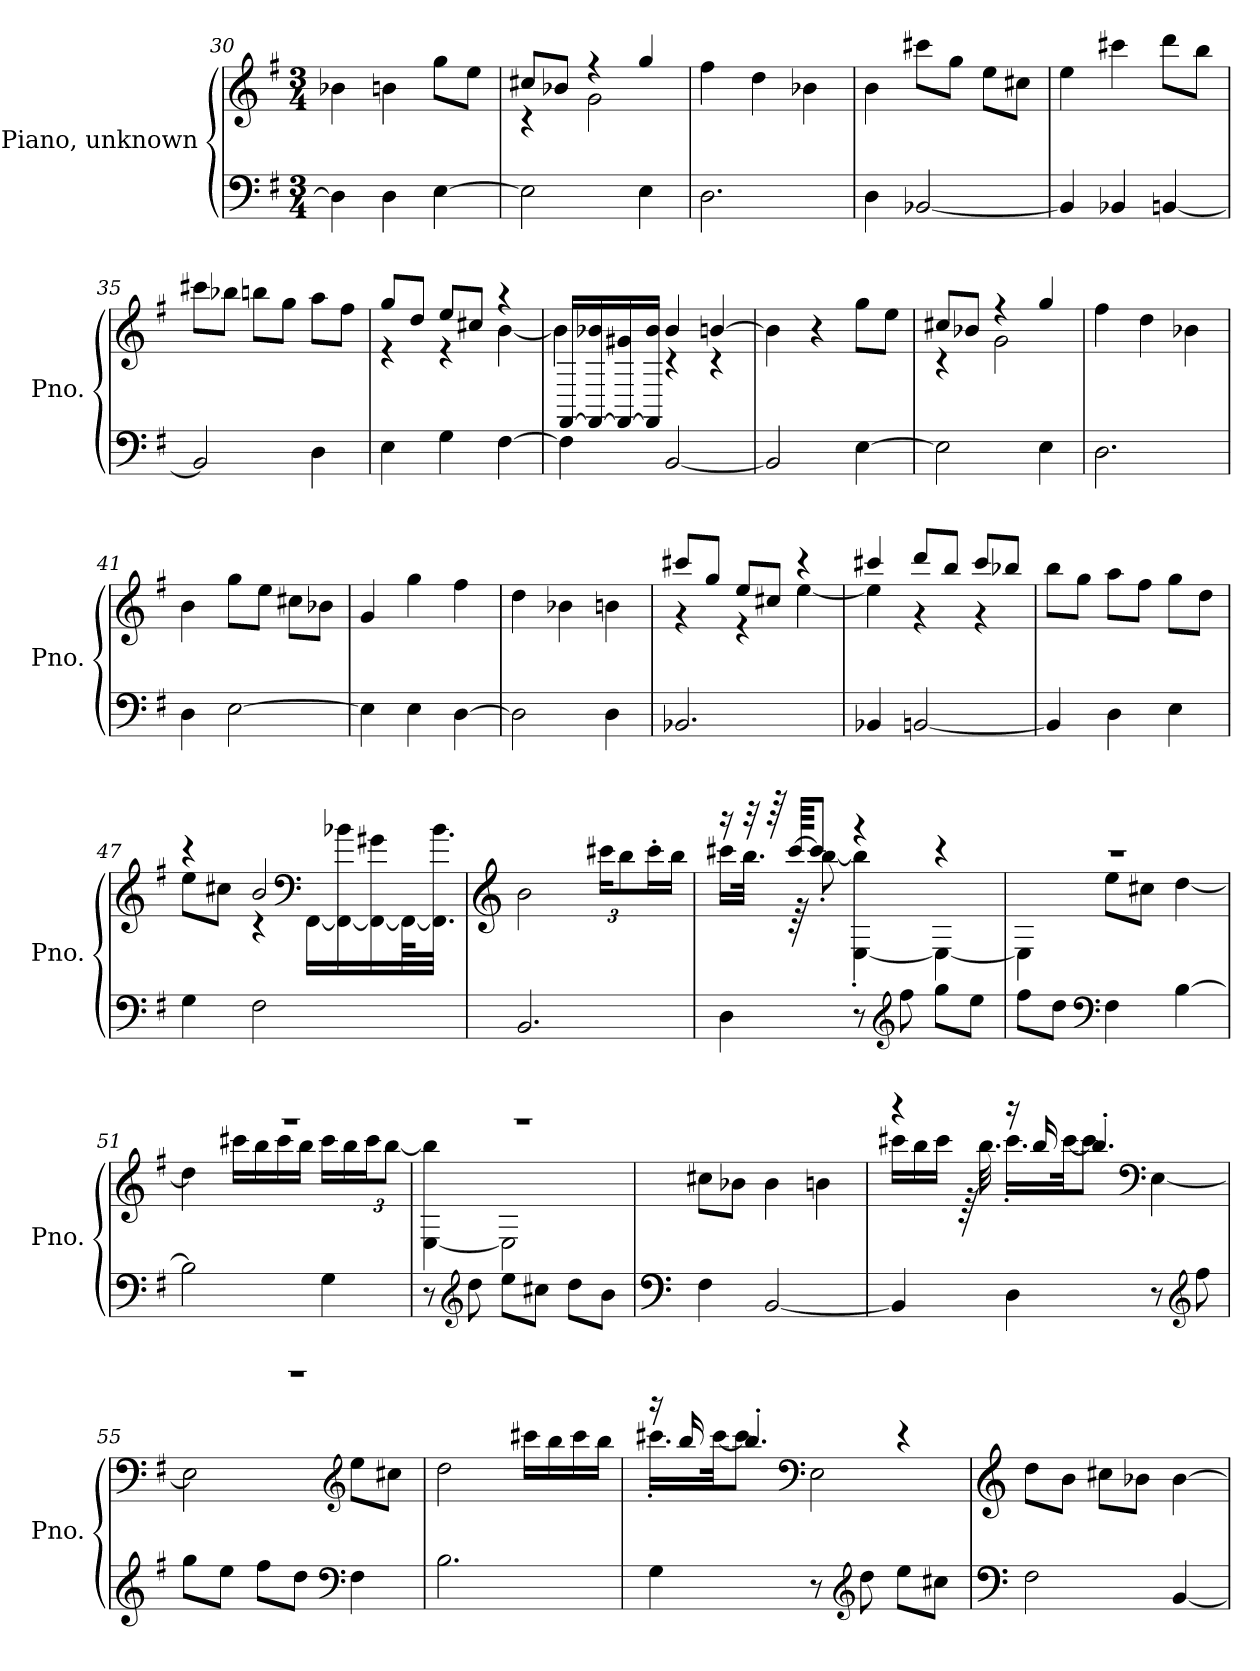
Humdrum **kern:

**kern	**kern
*part1	*part1
*staff2	*staff1
*I"Piano, unknown	*
*I'Pno.	*
*clefF4	*clefG2
*k[f#]	*k[f#]
*M3/4	*M3/4
=30	=30
4D\]	4b-X\
4D\	4bn\
[4E\	8gg\L
.	8ee\J
=31	=31
*	*^
2E\]	8cc#X/L	4r
.	8b-X/J	.
.	4r	2g\
4E\	4gg/	.
*	*v	*v
=32	=32
2.D\	4ff#\
.	4dd\
.	4b-X\
!!LO:LB:g=z
=33	=33
4D\	4b\
[2BB-X/	8ccc#X\L
.	8gg\J
.	8ee\L
.	8cc#X\J
=34	=34
4BB-/]	4ee\
4BB-X/	4ccc#X\
[4BBn/	8ddd\L
.	8bb\J
=35	=35
2BB/]	8ccc#X\L
.	8bb-X\J
.	8bbn\L
.	8gg\J
4D\	8aa\L
.	8ff#\J
=36	=36
*	*^
4E\	8gg/L	4r
.	8dd/J	.
4G\	8ee/L	4r
.	8cc#X/J	.
[4F#\	4r	[4b\
=37	=37	=37
4F#\]	[16FF#/LL	4b\]
.	16FF#/_ 16b-X/	.
.	16FF#/_ 16g#X/	.
.	16FF#/] 16b-/JJ	.
[2BB/	4b-/	4r
.	[4bn/	4r
*	*v	*v
=38	=38
2BB/]	4b\]
.	4r
[4E\	8gg\L
.	8ee\J
!!LO:PB:g=z
=39	=39
*	*^
2E\]	8cc#X/L	4r
.	8b-X/J	.
.	4r	2g\
4E\	4gg/	.
*	*v	*v
=40	=40
2.D\	4ff#\
.	4dd\
.	4b-X\
=41	=41
4D\	4b\
[2E\	8gg\L
.	8ee\J
.	8cc#X\L
.	8b-X\J
=42	=42
4E\]	4g/
4E\	4gg\
[4D\	4ff#\
=43	=43
2D\]	4dd\
.	4b-X\
4D\	4bn\
=44	=44
*	*^
2.BB-X/	8ccc#X/L	4r
.	8gg/J	.
.	8ee/L	4r
.	8cc#X/J	.
.	4r	[4ee\
=45	=45	=45
4BB-X/	4ccc#X/	4ee\]
[2BBn/	8ddd/L	4r
.	8bb/J	.
.	8ccc#/L	4r
.	8bb-X/J	.
*	*v	*v
!!LO:LB:g=z
=46	=46
4BB/]	8bb\L
.	8gg\J
4D\	8aa\L
.	8ff#\J
4E\	8gg\L
.	8dd\J
=47	=47
*	*^
4G\	4r	8ee\L
.	.	8cc#X\J
2F#\	2b/	4r
*	*clefF4	*
.	.	[16FF#\LL
.	.	16FF#\_ 16b-X\
.	.	16FF#\_ 16g#X\
.	.	64FF#\KL_
.	.	32.FF#\] 32.b-\JJJ
*	*v	*v
=48	=48
*	*clefG2
2.BB/	2b\
*	*Xbrackettup
.	24ccc#X\KL
.	12bb\
.	16ccc#'\L
.	16bb\JJ
=49	=49
*	*^
4D\	16r	16ccc#X\LL
.	32r	32.bb\JJk
.	64r	.
.	[64ccc#/KKKL	64r
.	8ccc#/J]	[8bb'\
8r	4r	[4E\' 4bb\]'
*clefG2	*	*
8ff#\	.	.
8gg\L	4r	4E\_
8ee\J	.	.
!!LO:LB:g=z	!!
=50	=50	=50
8ff#\L	2.r	4E\]
8dd\J	.	.
*clefF4	*	*
4F#\	.	8ee\L
.	.	8cc#X\J
[4B\	.	[4dd\
=51	=51	=51
2B\]	2.r	4dd\]
.	.	16ccc#X\LL
.	.	16bb\
.	.	16ccc#\
.	.	16bb\JJ
4G\	.	16ccc#\LL
.	.	16bb\
.	.	24ccc#\J
.	.	[12bb\J
=52	=52	=52
8r	2.r	[4E\ 4bb\]
*clefG2	*	*
8dd\	.	.
8ee\L	.	2E\]
8cc#X\J	.	.
8dd\L	.	.
8b\J	.	.
*	*v	*v
=53	=53
*clefF4	*
4F#\	8cc#X\L
.	8b-X\J
[2BB/	4b-\
.	4bn\
!!LO:LB:g=z
=54	=54
*	*^
4BB/]	4r	16ccc#X\LL
.	.	16bb\
.	.	16ccc#\JJ
.	.	64r
.	.	32.bb\
4D\	16r	16.ccc#'\LL
.	16bb/	.
.	.	[32ccc#\JK
.	4.bb'/	8ccc#\J]
*	*clefF4	*
8r	.	[4E\
*clefG2	*	*
8ff#\	.	.
=55	=55	=55
8gg\L	2.r	2E\]
8ee\J	.	.
8ff#\L	.	.
8dd\J	.	.
*clefF4	*clefG2	*
4F#\	.	8ee\L
.	.	8cc#X\J
*	*v	*v
=56	=56
2.B\	2dd\
.	16ccc#X\LL
.	16bb\
.	16ccc#\
.	16bb\JJ
!!LO:LB:g=z
=57	=57
*	*^
4G\	16r	16.ccc#X'\LL
.	16bb/	.
.	.	[32ccc#\JK
.	4.bb'/	8ccc#\J]
*	*clefF4	*
8r	.	2E\
*clefG2	*	*
8dd\	.	.
8ee\L	4r	.
8cc#X\J	.	.
*	*v	*v
=58	=58
*clefF4	*clefG2
2F#\	8dd\L
.	8b\J
.	8cc#X\L
.	8b-X\J
[4BB/	[4b-\
=	=
*-	*-
